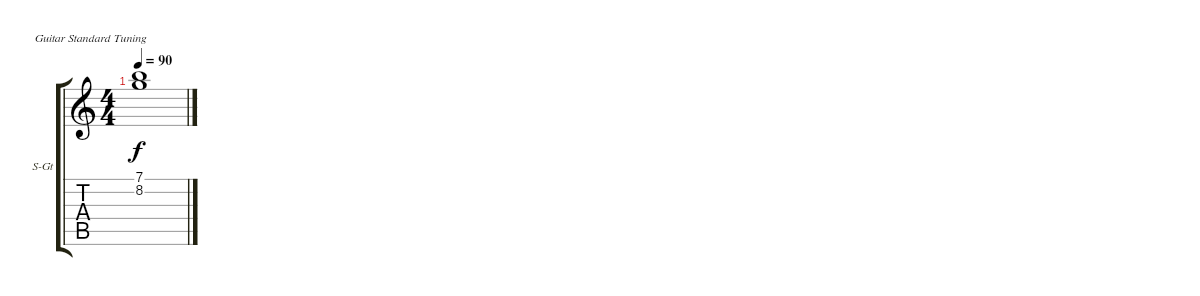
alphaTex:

\bracketExtendMode groupsimilarinstruments
\firstSystemTrackNameOrientation horizontal
\otherSystemsTrackNameOrientation horizontal
\track ("High Soundy Thing" "S-Gt") {instrument synthstrings2}
\staff {score tabs}
\tuning (E4 B3 G3 D3 A2 E2)
\displaytranspose 12
\ts (4 4)
\beaming (8 2 2 2 2)
\tempo 90
\clef g2
\ks c
(7.1 8.2).1{dy f instrument synthstrings2}
